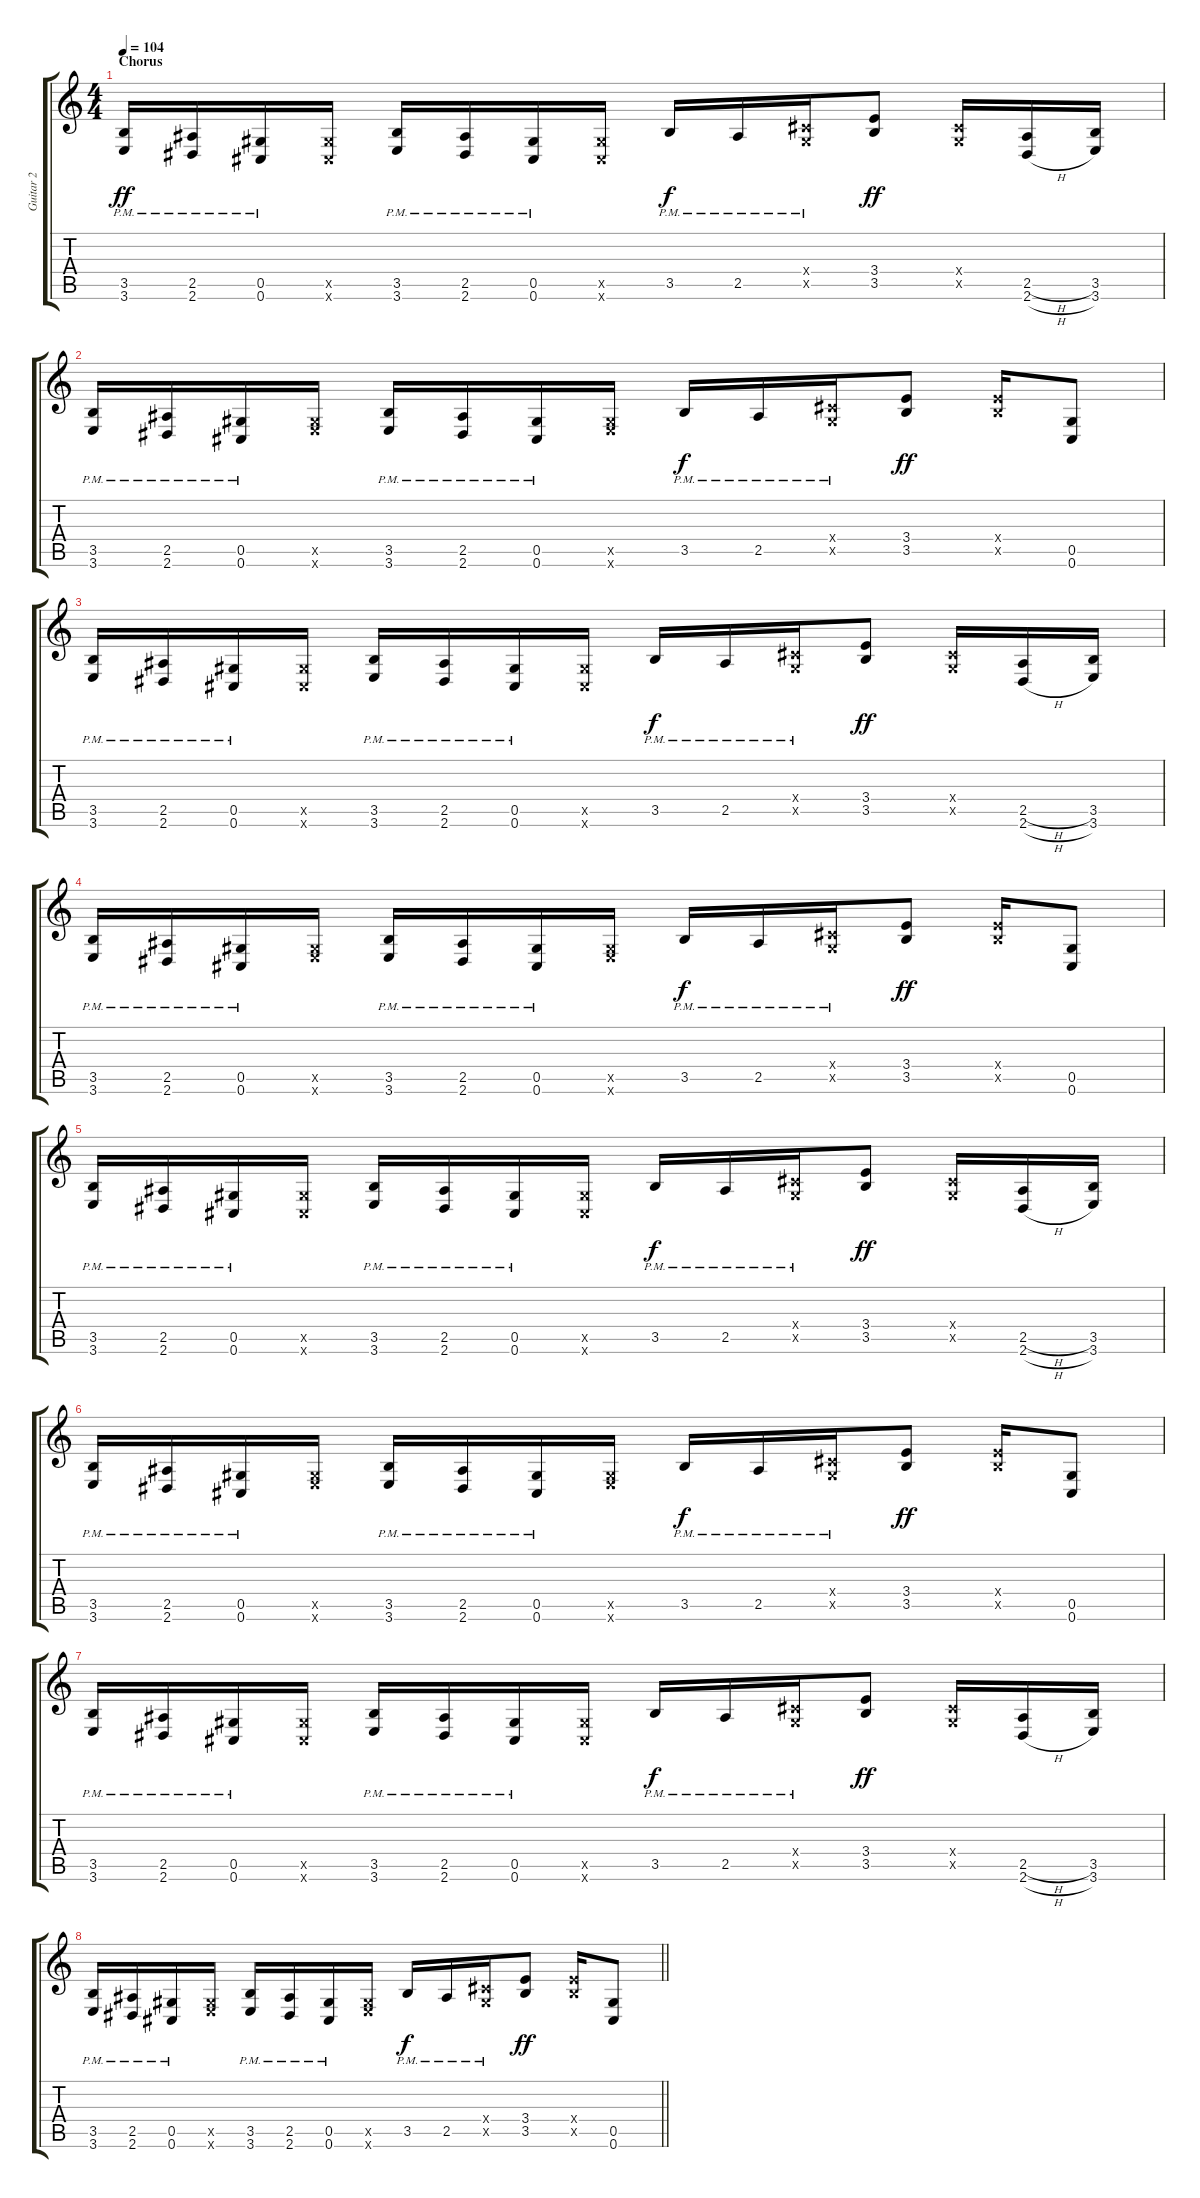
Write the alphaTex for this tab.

\track ("Guitar 2" "Guitar 2") {instrument overdrivenguitar}
\staff {score tabs}
\tuning (Eb4 Bb3 Gb3 Db3 Ab2 Db2) {hide}
\ts (4 4)
\section ("" "Chorus")
\tempo 104
\clef g2
\ks c
(3.5{pm} 3.6{pm}).16{dy ff} (2.5{pm} 2.6{pm}).16 (0.5{pm} 0.6{pm}).16 (0.5{x} 0.6{x}).16 (3.5{pm} 3.6{pm}).16 (2.5{pm} 2.6{pm}).16 (0.5{pm} 0.6{pm}).16 (0.5{x} 0.6{x}).16 3.5{pm}.16{dy f} 2.5{pm}.16 (0.4{x} 0.5{pm x}).16 (3.4 3.5).8{dy ff} (0.4{x} 0.5{x}).16 (2.5{h} 2.6{h}).16 (3.5 3.6).16 |
(3.5{pm} 3.6{pm}).16 (2.5{pm} 2.6{pm}).16 (0.5{pm} 0.6{pm}).16 (0.5{x} 3.6{x}).16 (3.5{pm} 3.6{pm}).16 (2.5{pm} 2.6{pm}).16 (0.5{pm} 0.6{pm}).16 (0.5{x} 3.6{x}).16 3.5{pm}.16{dy f} 2.5{pm}.16 (0.4{x} 0.5{pm x}).16 (3.4 3.5).8{dy ff} (3.4{x} 3.5{x}).16 (0.5 0.6).8 |
(3.5{pm} 3.6{pm}).16 (2.5{pm} 2.6{pm}).16 (0.5{pm} 0.6{pm}).16 (0.5{x} 0.6{x}).16 (3.5{pm} 3.6{pm}).16 (2.5{pm} 2.6{pm}).16 (0.5{pm} 0.6{pm}).16 (0.5{x} 0.6{x}).16 3.5{pm}.16{dy f} 2.5{pm}.16 (0.4{x} 0.5{pm x}).16 (3.4 3.5).8{dy ff} (0.4{x} 0.5{x}).16 (2.5{h} 2.6{h}).16 (3.5 3.6).16 |
(3.5{pm} 3.6{pm}).16 (2.5{pm} 2.6{pm}).16 (0.5{pm} 0.6{pm}).16 (0.5{x} 3.6{x}).16 (3.5{pm} 3.6{pm}).16 (2.5{pm} 2.6{pm}).16 (0.5{pm} 0.6{pm}).16 (0.5{x} 3.6{x}).16 3.5{pm}.16{dy f} 2.5{pm}.16 (0.4{x} 0.5{pm x}).16 (3.4 3.5).8{dy ff} (3.4{x} 3.5{x}).16 (0.5 0.6).8 |
(3.5{pm} 3.6{pm}).16 (2.5{pm} 2.6{pm}).16 (0.5{pm} 0.6{pm}).16 (0.5{x} 0.6{x}).16 (3.5{pm} 3.6{pm}).16 (2.5{pm} 2.6{pm}).16 (0.5{pm} 0.6{pm}).16 (0.5{x} 0.6{x}).16 3.5{pm}.16{dy f} 2.5{pm}.16 (0.4{x} 0.5{pm x}).16 (3.4 3.5).8{dy ff} (0.4{x} 0.5{x}).16 (2.5{h} 2.6{h}).16 (3.5 3.6).16 |
(3.5{pm} 3.6{pm}).16 (2.5{pm} 2.6{pm}).16 (0.5{pm} 0.6{pm}).16 (0.5{x} 3.6{x}).16 (3.5{pm} 3.6{pm}).16 (2.5{pm} 2.6{pm}).16 (0.5{pm} 0.6{pm}).16 (0.5{x} 3.6{x}).16 3.5{pm}.16{dy f} 2.5{pm}.16 (0.4{x} 0.5{pm x}).16 (3.4 3.5).8{dy ff} (3.4{x} 3.5{x}).16 (0.5 0.6).8 |
(3.5{pm} 3.6{pm}).16 (2.5{pm} 2.6{pm}).16 (0.5{pm} 0.6{pm}).16 (0.5{x} 0.6{x}).16 (3.5{pm} 3.6{pm}).16 (2.5{pm} 2.6{pm}).16 (0.5{pm} 0.6{pm}).16 (0.5{x} 0.6{x}).16 3.5{pm}.16{dy f} 2.5{pm}.16 (0.4{x} 0.5{pm x}).16 (3.4 3.5).8{dy ff} (0.4{x} 0.5{x}).16 (2.5{h} 2.6{h}).16 (3.5 3.6).16 |
\barLineRight lightlight
(3.5{pm} 3.6{pm}).16 (2.5{pm} 2.6{pm}).16 (0.5{pm} 0.6{pm}).16 (0.5{x} 3.6{x}).16 (3.5{pm} 3.6{pm}).16 (2.5{pm} 2.6{pm}).16 (0.5{pm} 0.6{pm}).16 (0.5{x} 3.6{x}).16 3.5{pm}.16{dy f} 2.5{pm}.16 (0.4{x} 0.5{pm x}).16 (3.4 3.5).8{dy ff} (3.4{x} 3.5{x}).16 (0.5 0.6).8
